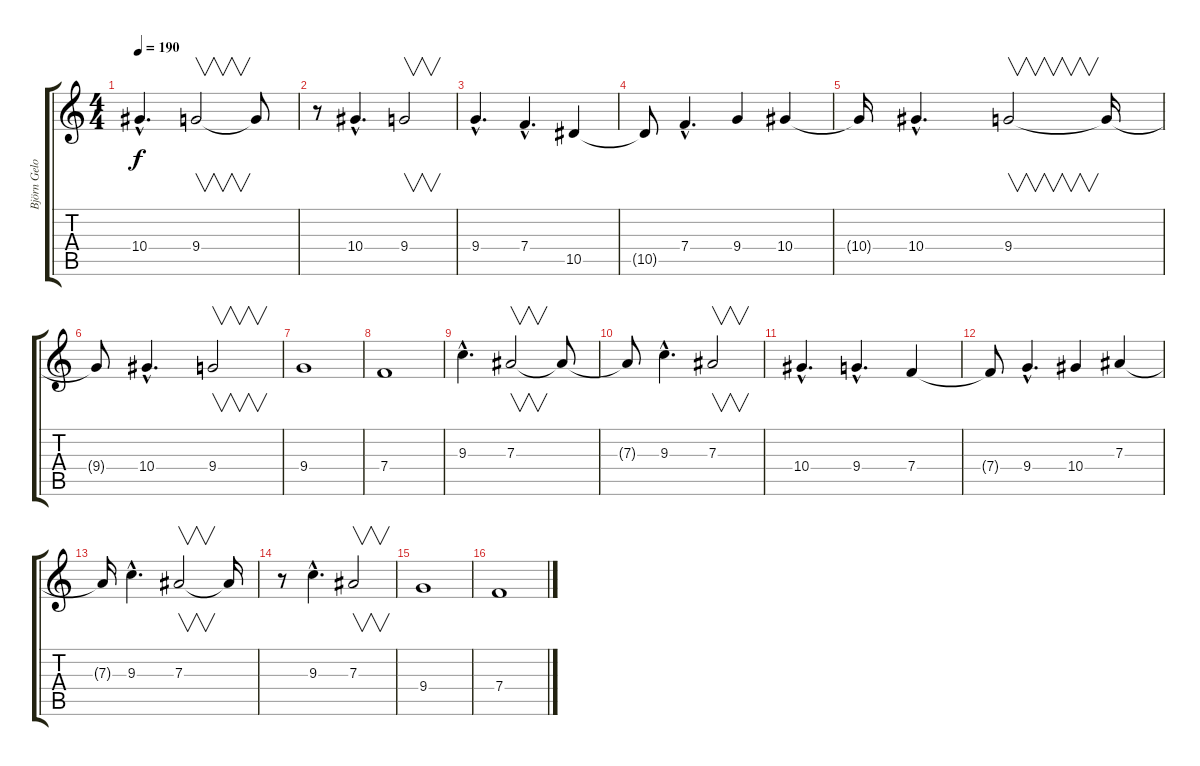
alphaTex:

\track ("Björn Gelotte" "Björn Gelo") {instrument distortionguitar}
\staff {score tabs}
\tuning (C4 G3 Eb3 Bb2 F2 C2) {hide}
\ts (4 4)
\tempo 190
\clef g2
\ks c
10.4{hac}.4{d dy f} 9.4.2{v} 9.4{t}.8 |
r.8 10.4{hac}.4{d} 9.4.2{v} |
9.4{hac}.4{d} 7.4{hac}.4{d} 10.5.4 |
10.5{t}.8 7.4{hac}.4{d} 9.4.4 10.4.4 |
10.4{t}.16 10.4{hac}.4{d} 9.4.2{v} 9.4{t}.16 |
9.4{t}.8 10.4{hac}.4{d} 9.4.2{v} |
9.4.1 |
7.4.1 |
9.3{hac}.4{d} 7.3.2{v} 7.3{t}.8 |
7.3{t}.8 9.3{hac}.4{d} 7.3.2{v} |
10.4{hac}.4{d} 9.4{hac}.4{d} 7.4.4 |
7.4{t}.8 9.4{hac}.4{d} 10.4.4 7.3.4 |
7.3{t}.16 9.3{hac}.4{d} 7.3.2{v} 7.3{t}.16 |
r.8 9.3{hac}.4{d} 7.3.2{v} |
9.4.1 |
7.4.1
